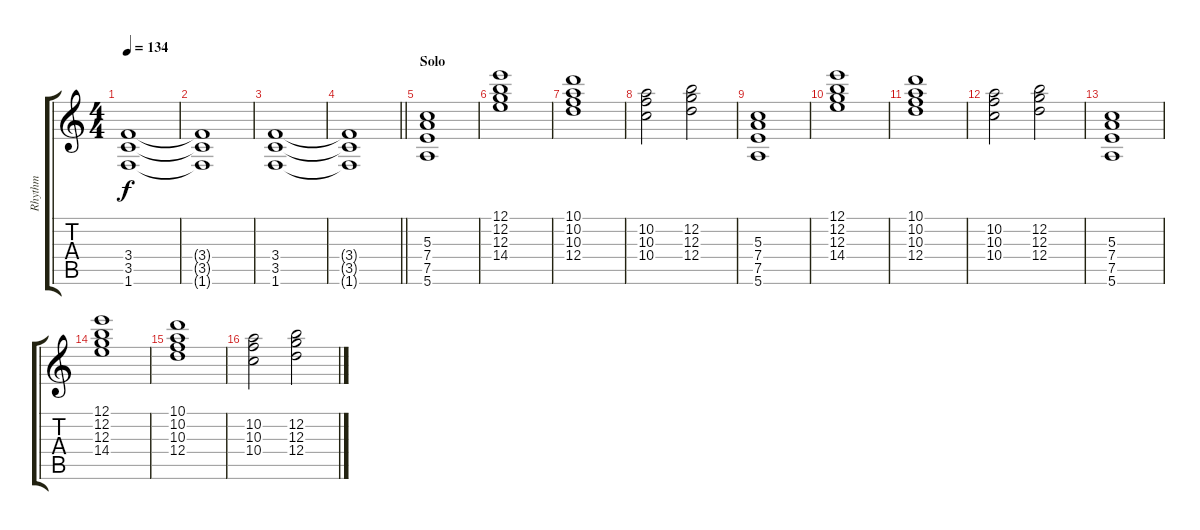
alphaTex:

\track ("Rhythm" "Rhythm") {instrument overdrivenguitar}
\staff {score tabs}
\tuning (E4 B3 G3 D3 A2 E2) {hide}
\ts (4 4)
\tempo 134
\clef g2
\ks c
(3.4{t} 3.5{t} 1.6{t}).1{dy f} |
(3.4{t} 3.5{t} 1.6{t}).1 |
(3.4 3.5 1.6).1 |
\barLineRight lightlight
(3.4{t} 3.5{t} 1.6{t}).1 |
\section ("" "Solo")
(5.3 7.4 7.5 5.6).1{volume 12} |
(12.1 12.2 12.3 14.4).1 |
(10.1 10.2 10.3 12.4).1 |
(10.2 10.3 10.4).2 (12.2 12.3 12.4).2 |
(5.3 7.4 7.5 5.6).1 |
(12.1 12.2 12.3 14.4).1 |
(10.1 10.2 10.3 12.4).1 |
(10.2 10.3 10.4).2 (12.2 12.3 12.4).2 |
(5.3 7.4 7.5 5.6).1 |
(12.1 12.2 12.3 14.4).1 |
(10.1 10.2 10.3 12.4).1 |
(10.2 10.3 10.4).2 (12.2 12.3 12.4).2
